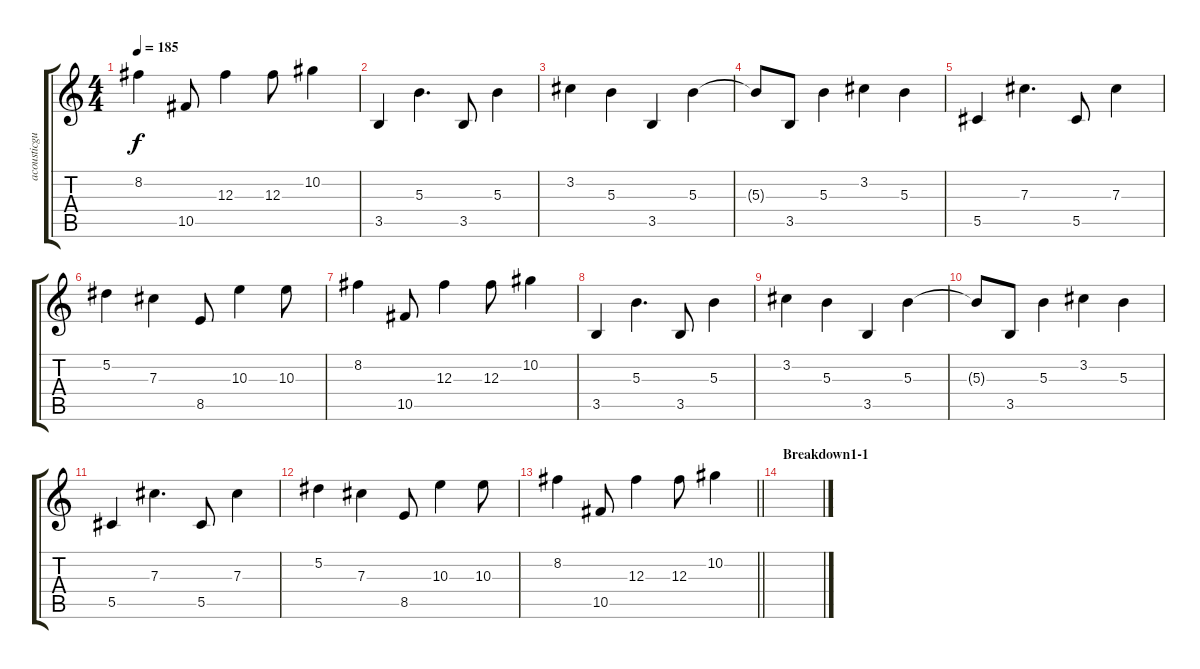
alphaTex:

\track ("acousticguitar" "acousticgu") {instrument acousticguitarsteel}
\staff {score tabs}
\tuning (Eb4 Bb3 Gb3 Db3 Ab2 Db2) {hide}
\ts (4 4)
\tempo 185
\clef g2
\ks c
8.2.4{dy f} 10.5.8 12.3.4 12.3.8 10.2.4 |
3.5.4 5.3.4{d} 3.5.8 5.3.4 |
3.2.4 5.3.4 3.5.4 5.3.4 |
5.3{t}.8 3.5.8 5.3.4 3.2.4 5.3.4 |
5.5.4 7.3.4{d} 5.5.8 7.3.4 |
5.2.4 7.3.4 8.5.8 10.3.4 10.3.8 |
8.2.4 10.5.8 12.3.4 12.3.8 10.2.4 |
3.5.4 5.3.4{d} 3.5.8 5.3.4 |
3.2.4 5.3.4 3.5.4 5.3.4 |
5.3{t}.8 3.5.8 5.3.4 3.2.4 5.3.4 |
5.5.4 7.3.4{d} 5.5.8 7.3.4 |
5.2.4 7.3.4 8.5.8 10.3.4 10.3.8 |
\barLineRight lightlight
8.2.4 10.5.8 12.3.4 12.3.8 10.2.4 |
\section ("" "Breakdown1-1")
